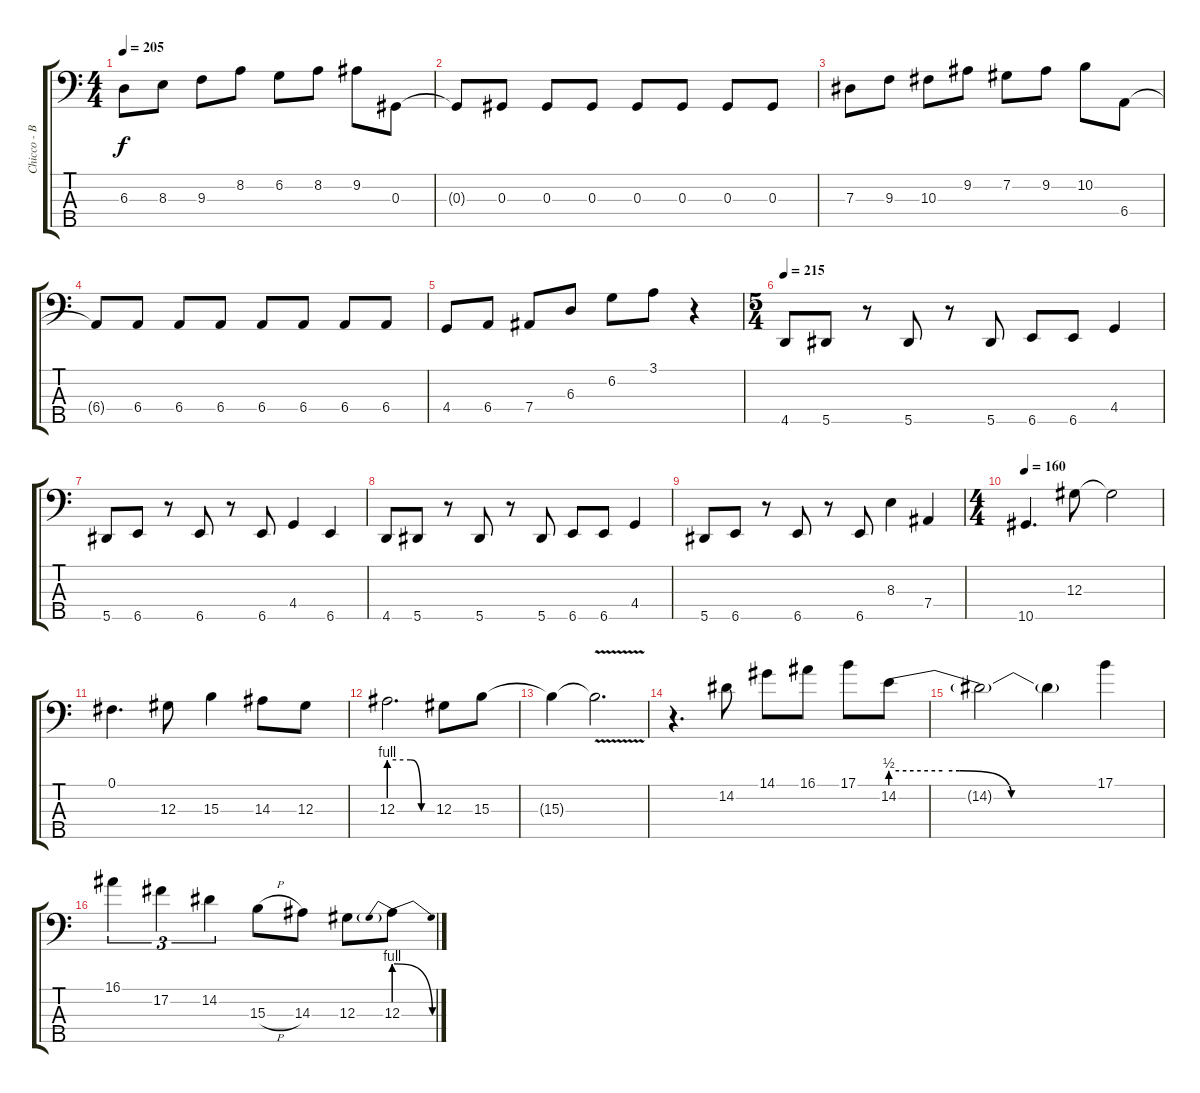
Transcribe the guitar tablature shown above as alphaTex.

\track ("Chicco - Bass" "Chicco - B") {instrument fretlessbass}
\staff {score tabs}
\tuning (Gb2 Db2 Ab1 Eb1 Bb0) {hide}
\ts (4 4)
\tempo 205
\clef f4
\ks c
6.3.8{dy f} 8.3.8 9.3.8 8.2.8 6.2.8 8.2.8 9.2.8 0.3.8 |
0.3{t}.8 0.3.8 0.3.8 0.3.8 0.3.8 0.3.8 0.3.8 0.3.8 |
7.3.8 9.3.8 10.3.8 9.2.8 7.2.8 9.2.8 10.2.8 6.4.8 |
6.4{t}.8 6.4.8 6.4.8 6.4.8 6.4.8 6.4.8 6.4.8 6.4.8 |
4.4.8 6.4.8 7.4.8 6.3.8 6.2.8 3.1.8 r.4 |
\ts (5 4)
\tempo 215
4.5.8 5.5.8 r.8 5.5.8 r.8 5.5.8 6.5.8 6.5.8 4.4.4 |
5.5.8 6.5.8 r.8 6.5.8 r.8 6.5.8 4.4.4 6.5.4 |
4.5.8 5.5.8 r.8 5.5.8 r.8 5.5.8 6.5.8 6.5.8 4.4.4 |
5.5.8 6.5.8 r.8 6.5.8 r.8 6.5.8 8.3.4 7.4.4 |
\ts (4 4)
\tempo 160
10.5.4{d} 12.3.8 12.3{t}.2 |
0.1.4{d} 12.3.8 15.3.4 14.3.8 12.3.8 |
12.3{be (custom 0 4 30 4 45 0 60 0)}.2{d} 12.3.8 15.3.8 |
15.3{t}.4 15.3{v t}.2{d} |
r.4{d} 14.2.8 14.1.8 16.1.8 17.1.8 14.2{be (custom 0 2 15 2 20 2 35 0 60 0)}.8 |
14.2{t}.2 14.2{t}.4 17.1.4 |
16.1.4{tu (3 2)} 17.2.4{tu (3 2)} 14.2.4{tu (3 2)} 15.3{h}.8 14.3.8 12.3.8 12.3{be (prebendrelease 0 4 60 0)}.8
